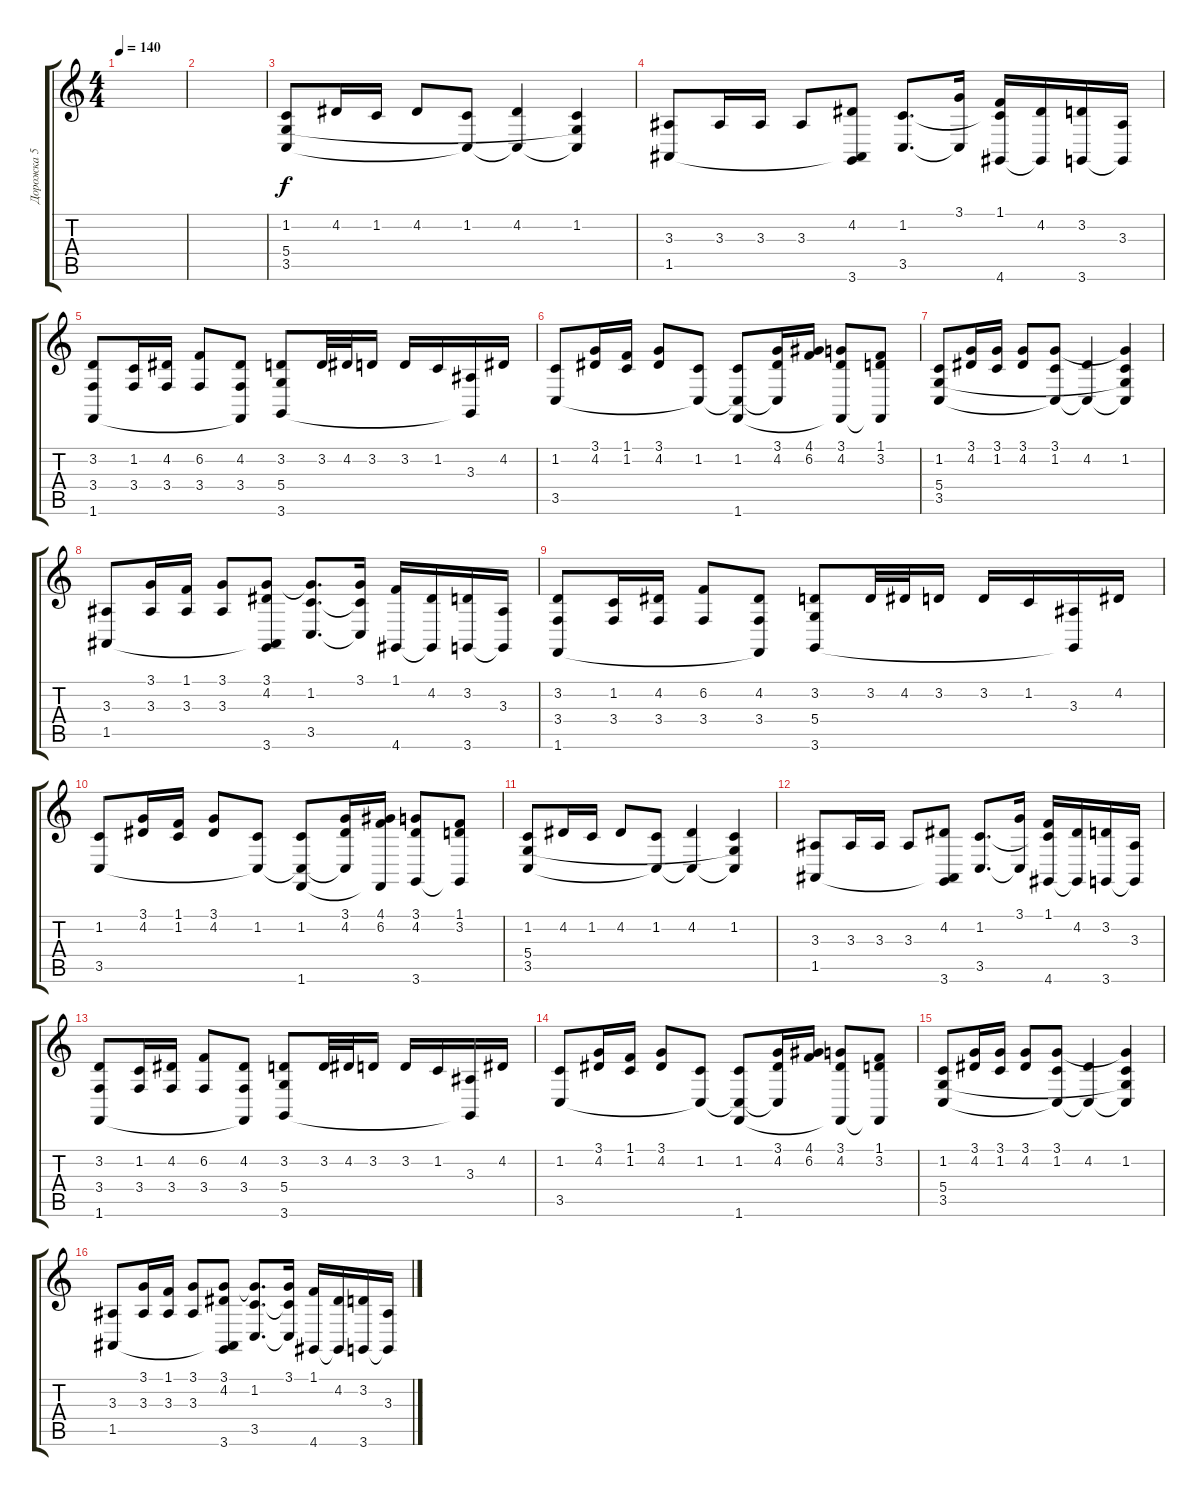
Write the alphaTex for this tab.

\track ("Дорожка 5" "Дорожка 5") {instrument accordion}
\staff {score tabs}
\tuning (E4 B3 G3 D3 A2 E2) {hide}
\ts (4 4)
\tempo 140
\clef g2
\ks c
|
|
(1.2 5.4 3.5).8{dy f} 4.2.16 1.2.16 4.2.8 (1.2 3.5{t}).8 (4.2 3.5{t}).4 (1.2 5.4{t} 3.5{t}).4 |
(3.3 1.5).8 3.3.16 3.3.16 3.3.8 (4.2 1.5{t} 3.6).8 (1.2 3.5).8{d} (3.1 3.5{t}).16 (1.1 1.2{t} 4.6).16 (4.2 4.6{t}).16 (3.2 3.6).16 (3.3 3.6{t}).16 |
(3.2 3.4 1.6).8 (1.2 3.4).16 (4.2 3.4).16 (6.2 3.4).8 (4.2 3.4 1.6{t}).8 (3.2 5.4 3.6).8 3.2.32 4.2.32 3.2.16 3.2.16 1.2.16 (3.3 3.6{t}).16 4.2.16 |
(1.2 3.5).8 (3.1 4.2).16 (1.1 1.2).16 (3.1 4.2).8 (1.2 3.5{t}).8 (1.2 3.5{t} 1.6).8 (3.1 4.2 3.5{t}).16 (4.1 6.2).16 (3.1 4.2 1.6{t}).8 (1.1 3.2 1.6{t}).8 |
(1.2 5.4 3.5).8 (3.1 4.2).16 (3.1 1.2).16 (3.1 4.2).8 (3.1 1.2 3.5{t}).8 (4.2 3.5{t}).4 (3.1{t} 1.2 5.4{t} 3.5{t}).4 |
(3.3 1.5).8 (3.1 3.3).16 (1.1 3.3).16 (3.1 3.3).8 (3.1 4.2 1.5{t} 3.6).8 (3.1{t} 1.2 3.5).8{d} (3.1 1.2{t} 3.5{t}).16 (1.1 4.6).16 (4.2 4.6{t}).16 (3.2 3.6).16 (3.3 3.6{t}).16 |
(3.2 3.4 1.6).8 (1.2 3.4).16 (4.2 3.4).16 (6.2 3.4).8 (4.2 3.4 1.6{t}).8 (3.2 5.4 3.6).8 3.2.32 4.2.32 3.2.16 3.2.16 1.2.16 (3.3 3.6{t}).16 4.2.16 |
(1.2 3.5).8 (3.1 4.2).16 (1.1 1.2).16 (3.1 4.2).8 (1.2 3.5{t}).8 (1.2 3.5{t} 1.6).8 (3.1 4.2 3.5{t}).16 (4.1 6.2 1.6{t}).16 (3.1 4.2 3.6).8 (1.1 3.2 3.6{t}).8 |
(1.2 5.4 3.5).8 4.2.16 1.2.16 4.2.8 (1.2 3.5{t}).8 (4.2 3.5{t}).4 (1.2 5.4{t} 3.5{t}).4 |
(3.3 1.5).8 3.3.16 3.3.16 3.3.8 (4.2 1.5{t} 3.6).8 (1.2 3.5).8{d} (3.1 3.5{t}).16 (1.1 1.2{t} 4.6).16 (4.2 4.6{t}).16 (3.2 3.6).16 (3.3 3.6{t}).16 |
(3.2 3.4 1.6).8 (1.2 3.4).16 (4.2 3.4).16 (6.2 3.4).8 (4.2 3.4 1.6{t}).8 (3.2 5.4 3.6).8 3.2.32 4.2.32 3.2.16 3.2.16 1.2.16 (3.3 3.6{t}).16 4.2.16 |
(1.2 3.5).8 (3.1 4.2).16 (1.1 1.2).16 (3.1 4.2).8 (1.2 3.5{t}).8 (1.2 3.5{t} 1.6).8 (3.1 4.2 3.5{t}).16 (4.1 6.2).16 (3.1 4.2 1.6{t}).8 (1.1 3.2 1.6{t}).8 |
(1.2 5.4 3.5).8 (3.1 4.2).16 (3.1 1.2).16 (3.1 4.2).8 (3.1 1.2 3.5{t}).8 (4.2 3.5{t}).4 (3.1{t} 1.2 5.4{t} 3.5{t}).4 |
(3.3 1.5).8 (3.1 3.3).16 (1.1 3.3).16 (3.1 3.3).8 (3.1 4.2 1.5{t} 3.6).8 (3.1{t} 1.2 3.5).8{d} (3.1 1.2{t} 3.5{t}).16 (1.1 4.6).16 (4.2 4.6{t}).16 (3.2 3.6).16 (3.3 3.6{t}).16
